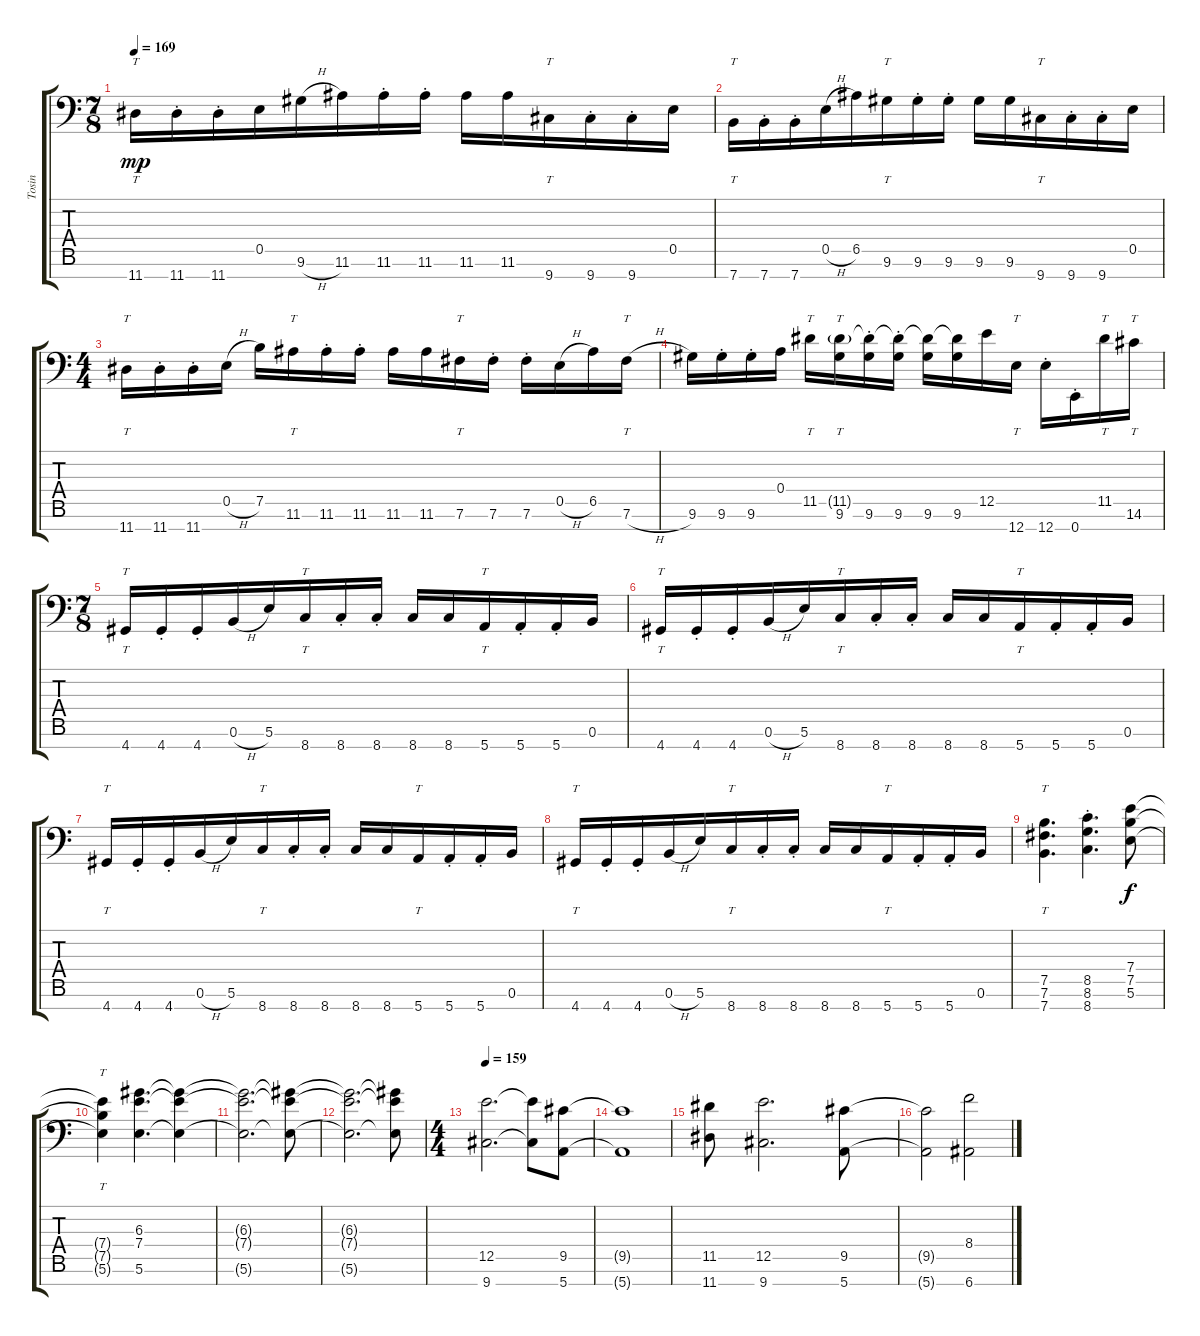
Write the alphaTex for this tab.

\track ("Tosin" "Tosin") {instrument distortionguitar}
\staff {score tabs}
\tuning (B3 G3 D3 A2 E2 B1 E1) {hide}
\ts (7 8)
\tempo 169
\clef f4
\ks c
11.7.16{tt dy mp} 11.7{st}.16 11.7{st}.16 0.5.16 9.6{h}.16 11.6.16 11.6{st}.16 11.6{st}.16 11.6.16 11.6.16 9.7.16{tt} 9.7{st}.16 9.7{st}.16 0.5.16 |
7.7.16{tt} 7.7{st}.16 7.7{st}.16 0.5{h}.16 6.5.16 9.6.16{tt} 9.6{st}.16 9.6{st}.16 9.6.16 9.6.16 9.7.16{tt} 9.7{st}.16 9.7{st}.16 0.5.16 |
\ts (4 4)
11.7.16{tt} 11.7{st}.16 11.7{st}.16 0.5{h}.16 7.5.16 11.6.16{tt} 11.6{st}.16 11.6{st}.16 11.6.16 11.6.16 7.6.16{tt} 7.6{st}.16 7.6{st}.16 0.5{h}.16 6.5.16 7.6{h}.16{tt} |
9.6.16 9.6{st}.16 9.6{st}.16 0.4.16 11.5.16{tt} (11.5{g} 9.6).16{tt} (11.5{t} 9.6{st}).16 (11.5{t} 9.6{st}).16 (11.5{t} 9.6).16 (11.5{t} 9.6).16 12.5.16 12.7.16{tt} 12.7{st}.16 0.7{st}.16 11.5.16{tt} 14.6.16{tt} |
\ts (7 8)
4.7.16{tt} 4.7{st}.16 4.7{st}.16 0.6{h}.16 5.6.16 8.7.16{tt} 8.7{st}.16 8.7{st}.16 8.7.16 8.7.16 5.7.16{tt} 5.7{st}.16 5.7{st}.16 0.6.16 |
4.7.16{tt} 4.7{st}.16 4.7{st}.16 0.6{h}.16 5.6.16 8.7.16{tt} 8.7{st}.16 8.7{st}.16 8.7.16 8.7.16 5.7.16{tt} 5.7{st}.16 5.7{st}.16 0.6.16 |
4.7.16{tt} 4.7{st}.16 4.7{st}.16 0.6{h}.16 5.6.16 8.7.16{tt} 8.7{st}.16 8.7{st}.16 8.7.16 8.7.16 5.7.16{tt} 5.7{st}.16 5.7{st}.16 0.6.16 |
4.7.16{tt} 4.7{st}.16 4.7{st}.16 0.6{h}.16 5.6.16 8.7.16{tt} 8.7{st}.16 8.7{st}.16 8.7.16 8.7.16 5.7.16{tt} 5.7{st}.16 5.7{st}.16 0.6.16 |
(7.5 7.6 7.7).4{tt d balance 8} (8.5 8.6 8.7{st}).4{d} (7.4 7.5 5.6).8{dy f} |
(7.4{t} 7.5{t} 5.6{t}).4{tt} (6.3 7.4 5.6).4{d} (6.3{t} 7.4{t} 5.6{t}).4 |
(6.3{t} 7.4{t} 5.6{t}).2{d} (6.3{t} 7.4{t} 5.6{t}).8 |
(6.3{t} 7.4{t} 5.6{t}).2{d} (6.3{t} 7.4{t} 5.6{t}).8 |
\ts (4 4)
\tempo 159
(12.5 9.7).2{d instrument electricguitarclean} (12.5{t} 9.7{t}).8 (9.5 5.7).8 |
(9.5{t} 5.7{t}).1 |
(11.5 11.7).8 (12.5 9.7).2{d} (9.5 5.7).8 |
(9.5{t} 5.7{t}).2 (8.4 6.7).2
